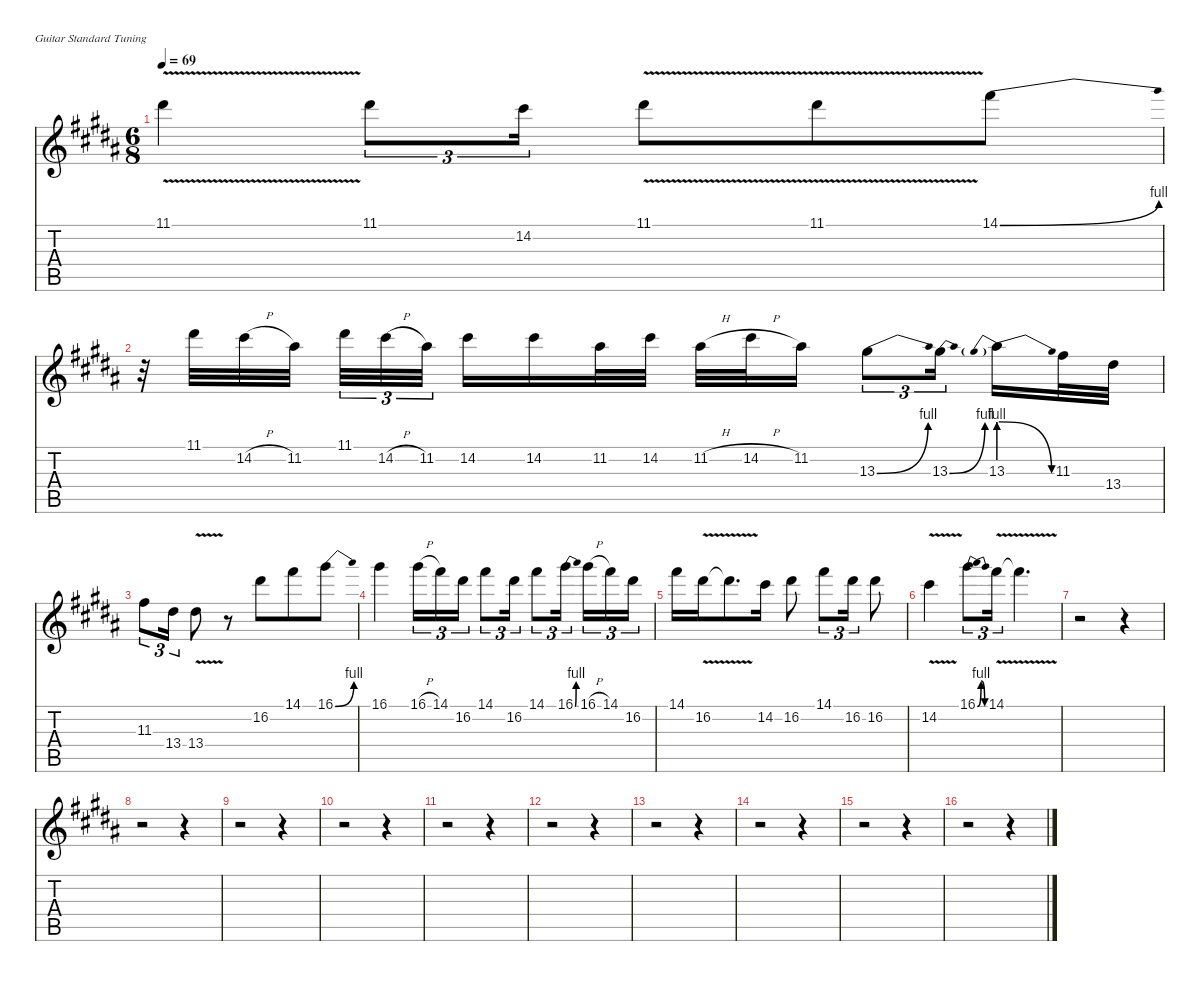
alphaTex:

\defaultSystemsLayout 4
\hideDynamics
\bracketExtendMode nobrackets
\singleTrackTrackNamePolicy hidden
\multiTrackTrackNamePolicy hidden
\firstSystemTrackNameMode fullname
\firstSystemTrackNameOrientation horizontal
\otherSystemsTrackNameOrientation horizontal
\track ("Guitar 4" "dist.guit.") {instrument distortionguitar}
\staff {score tabs}
\tuning (E4 B3 G3 D3 A2 E2)
\ts (6 8)
\tempo 69
\clef g2
\ks b
11.1{v acc #}.4{dy fff beam Down} 11.1{acc #}.8{tu (3 2) beam Down} 14.2{acc #}.16{tu (3 2) beam Down} 11.1{v acc #}.8{beam Down} 11.1{v acc #}.8{beam Down} 14.1{be (bend 0 0 30 4) acc #}.8{beam Down} |
r.32{beam Down} 11.1{acc #}.32{beam Down} 14.2{h acc #}.32{beam Down} 11.2{acc #}.32{beam Down} 11.1{acc #}.32{tu (3 2) beam Down} 14.2{h acc #}.32{tu (3 2) beam Down} 11.2{acc #}.32{tu (3 2) beam Down} 14.2{acc #}.16{beam Down} 14.2{acc #}.16{beam Down} 11.2{acc #}.32{beam Down} 14.2{acc #}.32{beam Down} 11.2{h acc #}.32{beam Down} 14.2{h acc #}.32{beam Down} 11.2{acc #}.16{beam Down} 13.3{be (bend 0 0 30 4) acc #}.8{tu (3 2) beam Down} 13.3{be (bend 0 0 30 4) acc #}.16{tu (3 2) beam Down} 13.3{be (prebendrelease 0 4 39.999998399999996 0)}.16{beam Down} 11.3{acc #}.32{beam Down} 13.4{acc #}.32{beam Down} |
11.3{acc #}.8{tu (3 2) beam Down} 13.4{acc #}.16{tu (3 2) beam Down} 13.4{v acc #}.8{beam Down} r.8{beam Down} 16.2{acc #}.8{beam Down} 14.1{acc #}.8{beam Down} 16.1{be (bend 0 0 30 4) acc #}.8{beam Down} |
16.1{acc #}.4{beam Down} 16.1{h acc #}.16{tu (3 2) beam Down} 14.1{acc #}.16{tu (3 2) beam Down} 16.2{acc #}.16{tu (3 2) beam Down} 14.1{acc #}.8{tu (3 2) beam Down} 16.2{acc #}.16{tu (3 2) beam Down} 14.1{acc #}.8{tu (3 2) beam Down} 16.1{be (bend 0 0 30 4) acc #}.16{tu (3 2) beam Down} 16.1{h acc #}.16{tu (3 2) beam Down} 14.1{acc #}.16{tu (3 2) beam Down} 16.2{acc #}.16{tu (3 2) beam Down} |
14.1{acc #}.16{beam Down} 16.2{v acc #}.16{beam Down} 16.2{v t acc #}.8{d dy f beam Down} 14.2{acc #}.16{dy fff beam Down} 16.2{acc #}.8{beam Down} 14.1{acc #}.8{tu (3 2) beam Down} 16.2{acc #}.16{tu (3 2) beam Down} 16.2{acc #}.8{beam Down} |
14.2{v acc #}.4{beam Down} 16.1{be (bendrelease 0 0 15 4 30 4 45 0) acc #}.8{tu (3 2) beam Down} 14.1{v acc #}.16{tu (3 2) beam Down} 14.1{v t acc #}.4{d dy f beam Down} |
r.2{beam Down} r.4{beam Down} |
r.2{beam Down} r.4{beam Down} |
r.2{beam Down} r.4{beam Down} |
r.2{beam Down} r.4{beam Down} |
r.2{beam Down} r.4{beam Down} |
r.2{beam Down} r.4{beam Down} |
r.2{beam Down} r.4{beam Down} |
r.2{beam Down} r.4{beam Down} |
r.2{beam Down} r.4{beam Down} |
r.2{beam Down} r.4{beam Down}
